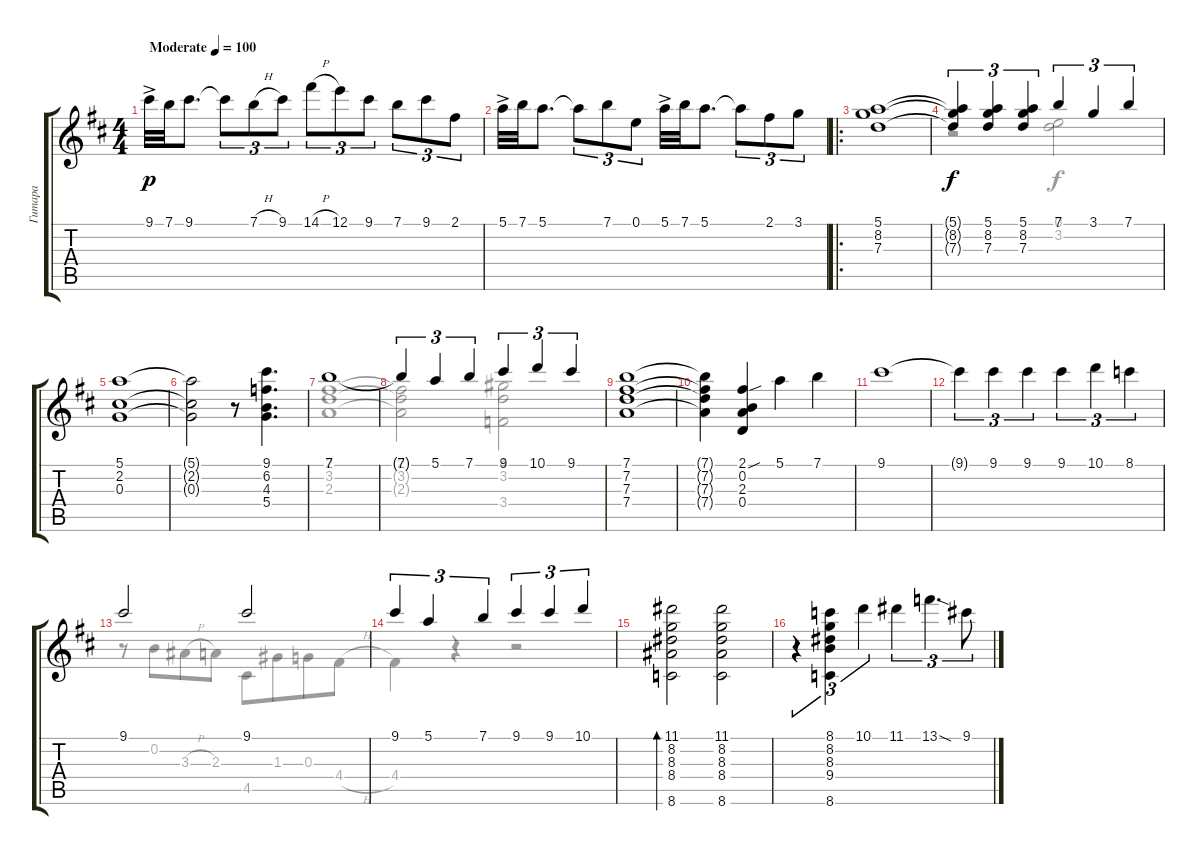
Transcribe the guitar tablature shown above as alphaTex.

\track ("Гитара" "Гитара") {instrument acousticguitarsteel}
\staff {score tabs}
\tuning (E4 B3 G3 D3 A2 E2) {hide}
\voice
\ts (4 4)
\tempo (100 "Moderate")
\clef g2
\ks d
9.1{ac}.32{dy p instrument acousticguitarsteel} 7.1.32 9.1.8{d} 9.1{t}.8{tu (3 2)} 7.1{h}.8{tu (3 2)} 9.1.8{tu (3 2)} 14.1{h}.8{tu (3 2)} 12.1.8{tu (3 2)} 9.1.8{tu (3 2)} 7.1.8{tu (3 2)} 9.1.8{tu (3 2)} 2.1.8{tu (3 2)} |
5.1{ac}.32 7.1.32 5.1.8{d} 5.1{t}.8{tu (3 2)} 7.1.8{tu (3 2)} 0.1.8{tu (3 2)} 5.1{ac}.32 7.1.32 5.1.8{d} 5.1{t}.8{tu (3 2)} 2.1.8{tu (3 2)} 3.1.8{tu (3 2)} |
\ro
(5.1 8.2 7.3).1 |
(5.1{t} 8.2{t} 7.3{t}).4{tu (3 2) dy f} (5.1 8.2 7.3).4{tu (3 2)} (5.1 8.2 7.3).4{tu (3 2)} 7.1.4{tu (3 2) beam Up} 3.1.4{tu (3 2) beam Up} 7.1.4{tu (3 2) beam Up} |
(5.1 2.2 0.3).1 |
(5.1{t} 2.2{t} 0.3{t}).2 r.8 (9.1 6.2 4.3 5.4).4{d} |
7.1.1 |
7.1{t}.4{tu (3 2) beam Up} 5.1.4{tu (3 2) beam Up} 7.1.4{tu (3 2) beam Up} 9.1.4{tu (3 2) beam Up} 10.1.4{tu (3 2) beam Up} 9.1.4{tu (3 2) beam Up} |
(7.1 7.2 7.3 7.4).1 |
(7.1{t} 7.2{t} 7.3{t} 7.4{t}).4 (2.1{sou} 0.2 2.3 0.4).4 5.1.4 7.1.4 |
9.1.1 |
9.1{t}.4{tu (3 2)} 9.1.4{tu (3 2)} 9.1.4{tu (3 2)} 9.1.4{tu (3 2)} 10.1.4{tu (3 2)} 8.1.4{tu (3 2)} |
9.1.2{beam Up} 9.1.2{beam Up} |
9.1.4{tu (3 2)} 5.1.4{tu (3 2)} 7.1.4{tu (3 2)} 9.1.4{tu (3 2)} 9.1.4{tu (3 2)} 10.1.4{tu (3 2)} |
(11.1 8.2 8.3 8.4 8.6).2{bd 60} (11.1 8.2 8.3 8.4 8.6).2 |
r.4{tu (3 2)} (8.1 8.2 8.3 9.4 8.6).4{tu (3 2)} 10.1.4{tu (3 2)} 11.1.4{tu (3 2)} 13.1{sod}.4{d tu (3 2)} 9.1.8{tu (3 2)}
\voice
\clef g2
\ottava regular
\simile none
\ks d
|
|
|
r.2 (0.1 3.2).2 |
|
|
(2.1 3.2 2.3).1 |
(2.1{t} 3.2{t} 2.3{t}).2 (4.1 3.2 3.4).2 |
|
|
|
|
r.8 0.2.8{beam merge} 3.3{h}.8 2.3.8 4.5.8 1.3.8{beam merge} 0.3.8 4.4{h}.8 |
4.4.4 r.4 r.2 |
|
